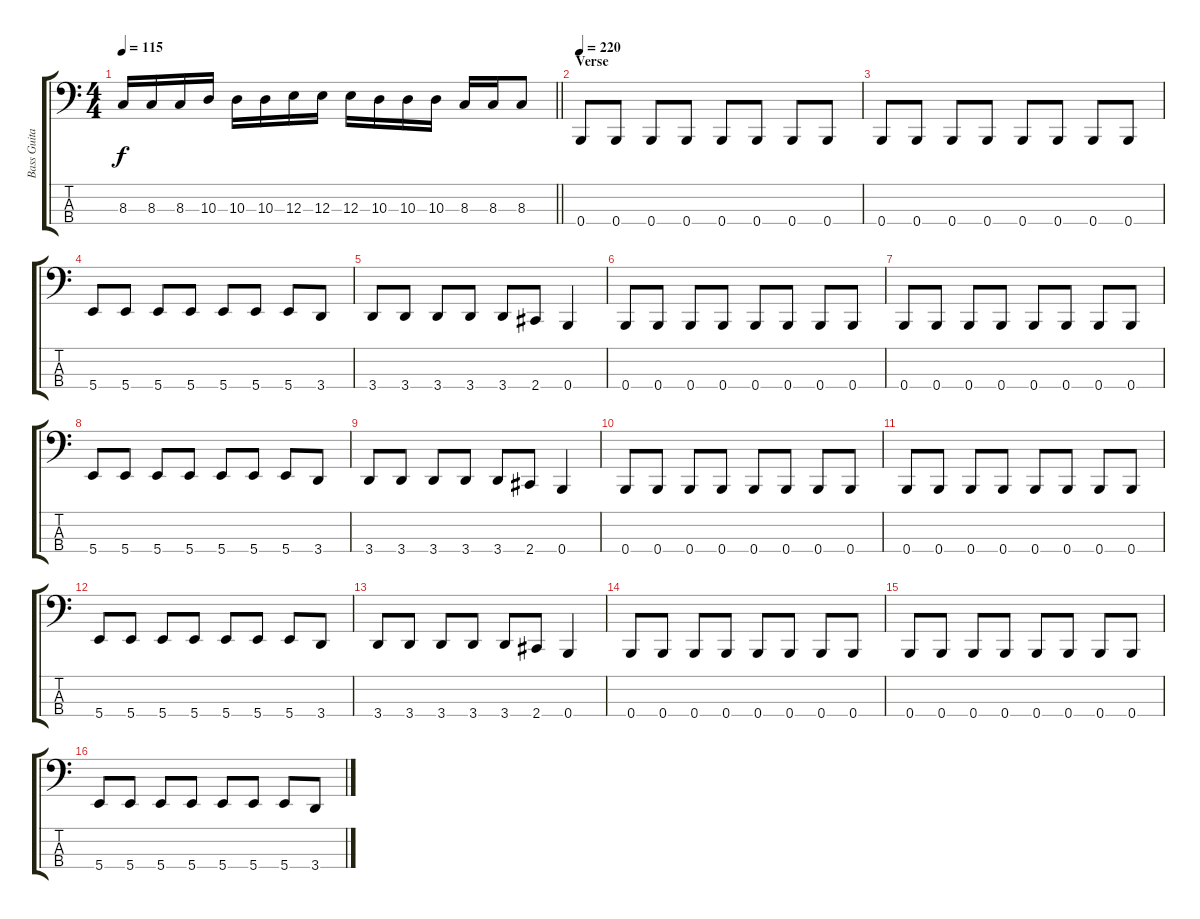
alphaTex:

\track ("Bass Guitar" "Bass Guita") {instrument electricbasspick}
\staff {score tabs}
\tuning (D2 A1 E1 B0) {hide}
\ts (4 4)
\tempo 115
\clef f4
\barLineRight lightlight
\ks c
8.3.16{dy f} 8.3.16 8.3.16 10.3.16 10.3.16 10.3.16 12.3.16 12.3.16 12.3.16 10.3.16 10.3.16 10.3.16 8.3.16 8.3.16 8.3.8 |
\section ("" "Verse")
\tempo 220
0.4.8 0.4.8 0.4.8 0.4.8 0.4.8 0.4.8 0.4.8 0.4.8 |
0.4.8 0.4.8 0.4.8 0.4.8 0.4.8 0.4.8 0.4.8 0.4.8 |
5.4.8 5.4.8 5.4.8 5.4.8 5.4.8 5.4.8 5.4.8 3.4.8 |
3.4.8 3.4.8 3.4.8 3.4.8 3.4.8 2.4.8 0.4.4 |
0.4.8 0.4.8 0.4.8 0.4.8 0.4.8 0.4.8 0.4.8 0.4.8 |
0.4.8 0.4.8 0.4.8 0.4.8 0.4.8 0.4.8 0.4.8 0.4.8 |
5.4.8 5.4.8 5.4.8 5.4.8 5.4.8 5.4.8 5.4.8 3.4.8 |
3.4.8 3.4.8 3.4.8 3.4.8 3.4.8 2.4.8 0.4.4 |
0.4.8 0.4.8 0.4.8 0.4.8 0.4.8 0.4.8 0.4.8 0.4.8 |
0.4.8 0.4.8 0.4.8 0.4.8 0.4.8 0.4.8 0.4.8 0.4.8 |
5.4.8 5.4.8 5.4.8 5.4.8 5.4.8 5.4.8 5.4.8 3.4.8 |
3.4.8 3.4.8 3.4.8 3.4.8 3.4.8 2.4.8 0.4.4 |
0.4.8 0.4.8 0.4.8 0.4.8 0.4.8 0.4.8 0.4.8 0.4.8 |
0.4.8 0.4.8 0.4.8 0.4.8 0.4.8 0.4.8 0.4.8 0.4.8 |
5.4.8 5.4.8 5.4.8 5.4.8 5.4.8 5.4.8 5.4.8 3.4.8
